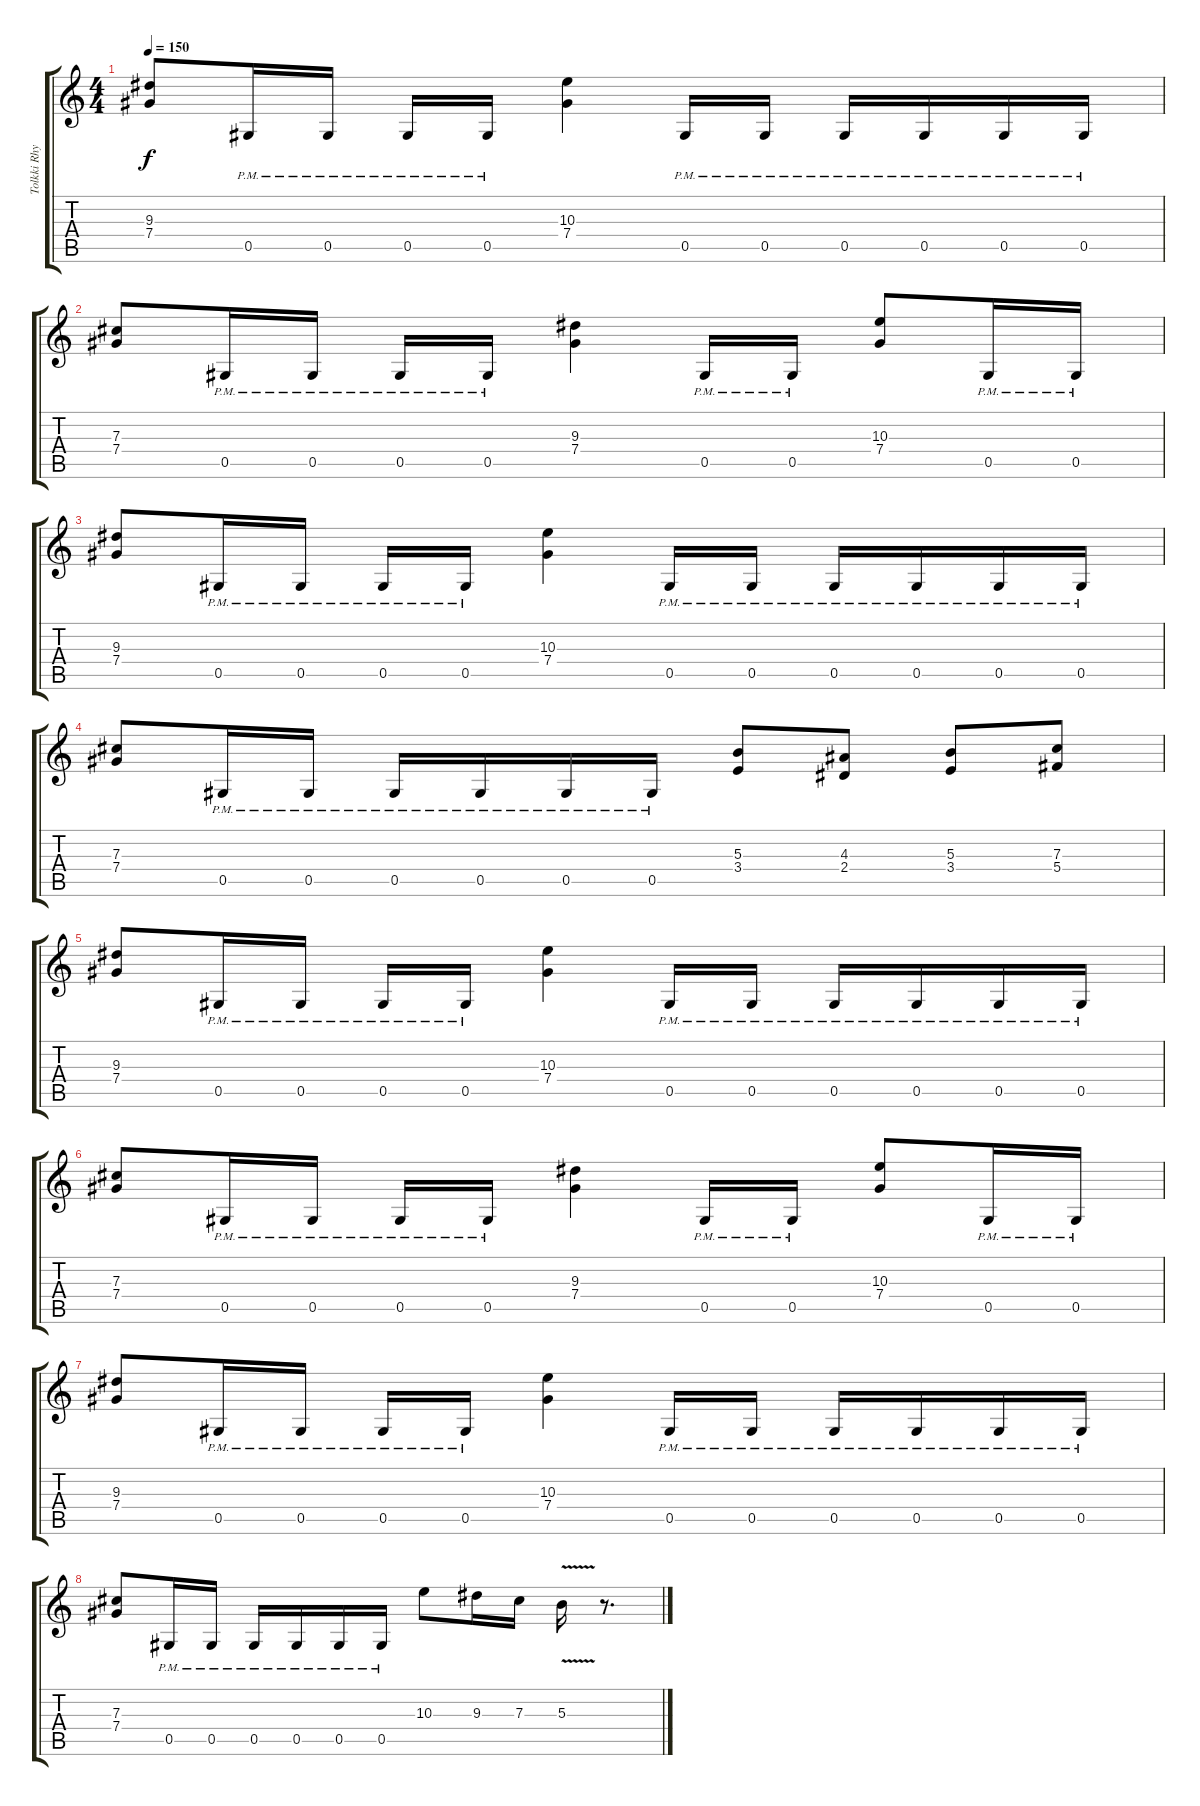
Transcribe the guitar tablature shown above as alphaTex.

\track ("Tolkki Rhythm" "Tolkki Rhy") {instrument distortionguitar}
\staff {score tabs}
\tuning (Eb4 Bb3 Gb3 Db3 Ab2 Eb2) {hide}
\ts (4 4)
\tempo 150
\clef g2
\ks c
(9.3 7.4).8{dy f} 0.5{pm}.16 0.5{pm}.16 0.5{pm}.16 0.5{pm}.16 (10.3 7.4).4 0.5{pm}.16 0.5{pm}.16 0.5{pm}.16 0.5{pm}.16 0.5{pm}.16 0.5{pm}.16 |
(7.3 7.4).8 0.5{pm}.16 0.5{pm}.16 0.5{pm}.16 0.5{pm}.16 (9.3 7.4).4 0.5{pm}.16 0.5{pm}.16 (10.3 7.4).8 0.5{pm}.16 0.5{pm}.16 |
(9.3 7.4).8 0.5{pm}.16 0.5{pm}.16 0.5{pm}.16 0.5{pm}.16 (10.3 7.4).4 0.5{pm}.16 0.5{pm}.16 0.5{pm}.16 0.5{pm}.16 0.5{pm}.16 0.5{pm}.16 |
(7.3 7.4).8 0.5{pm}.16 0.5{pm}.16 0.5{pm}.16 0.5{pm}.16 0.5{pm}.16 0.5{pm}.16 (5.3 3.4).8 (4.3 2.4).8 (5.3 3.4).8 (7.3 5.4).8 |
(9.3 7.4).8 0.5{pm}.16 0.5{pm}.16 0.5{pm}.16 0.5{pm}.16 (10.3 7.4).4 0.5{pm}.16 0.5{pm}.16 0.5{pm}.16 0.5{pm}.16 0.5{pm}.16 0.5{pm}.16 |
(7.3 7.4).8 0.5{pm}.16 0.5{pm}.16 0.5{pm}.16 0.5{pm}.16 (9.3 7.4).4 0.5{pm}.16 0.5{pm}.16 (10.3 7.4).8 0.5{pm}.16 0.5{pm}.16 |
(9.3 7.4).8 0.5{pm}.16 0.5{pm}.16 0.5{pm}.16 0.5{pm}.16 (10.3 7.4).4 0.5{pm}.16 0.5{pm}.16 0.5{pm}.16 0.5{pm}.16 0.5{pm}.16 0.5{pm}.16 |
(7.3 7.4).8 0.5{pm}.16 0.5{pm}.16 0.5{pm}.16 0.5{pm}.16 0.5{pm}.16 0.5{pm}.16 10.3.8 9.3.16 7.3.16 5.3{v}.16 r.8{d}
